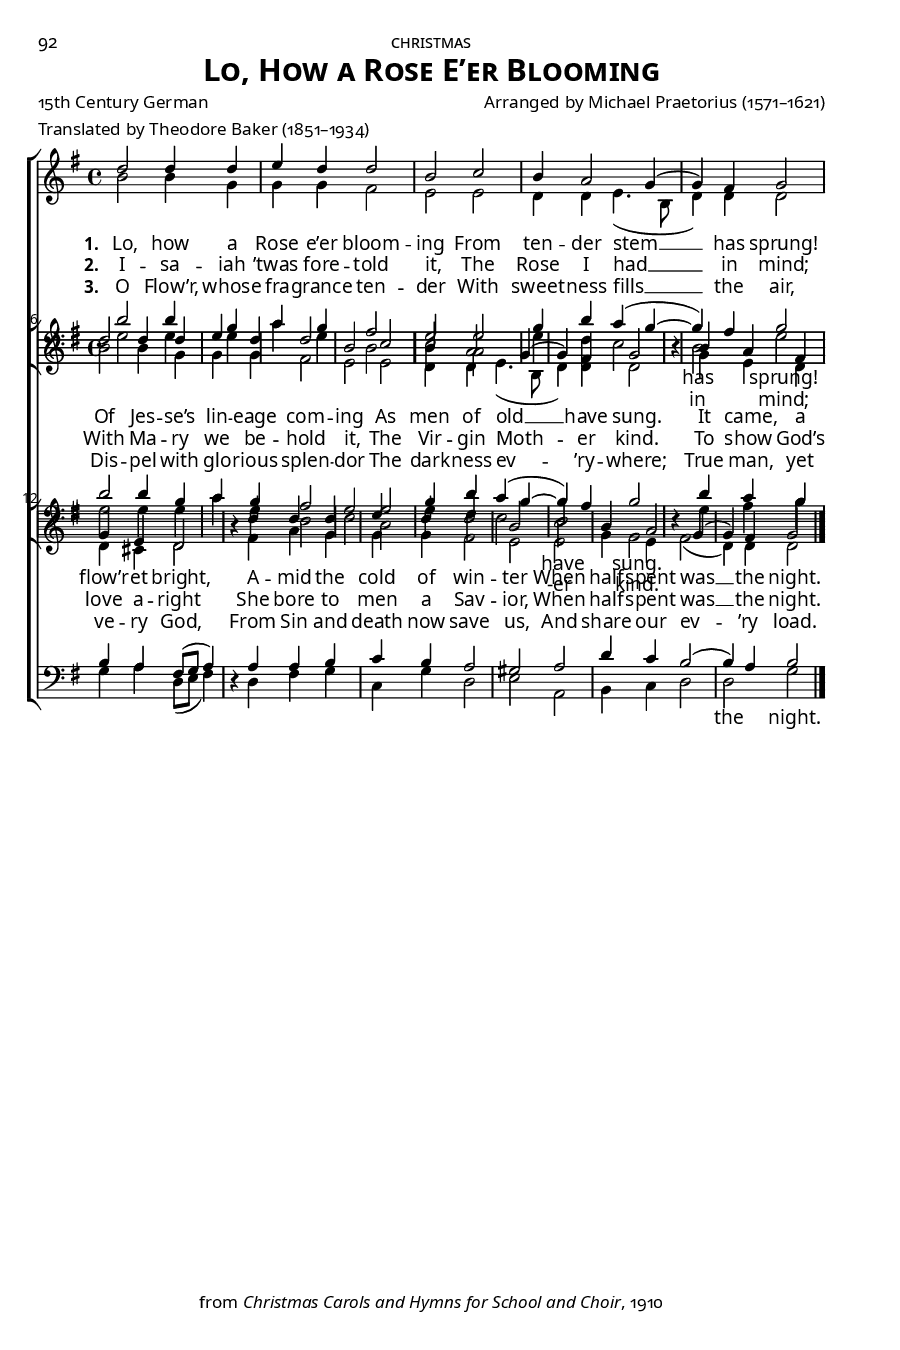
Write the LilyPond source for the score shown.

\version "2.14.2"
\include "util.ly"
\header {
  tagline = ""%\markup { "from" \concat{\italic "HymnsAndCarolsOfChristmas.com"}}

    title = \markup{\override #'(font-name . "Garamond Premier Pro Semibold"){ \abs-fontsize #15 \smallCapsOldStyle"Lo, How a Rose E’er Blooming"}}
    poet = \markup\oldStyleNum"15th Century German"
    meter = \markup\oldStyleNum"Translated by Theodore Baker (1851–1934)"
    composer = \markup\oldStyleNum"Arranged by Michael Praetorius (1571–1621)"
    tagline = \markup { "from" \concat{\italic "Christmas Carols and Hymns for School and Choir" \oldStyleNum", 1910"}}
  }
\paper {
  print-all-headers = ##f
  paper-height = 9\in
  paper-width = 6\in
  indent = 0\in
  %system-system-spacing = #'((basic-distance . 10) (padding . 0))
  system-system-spacing =
    #'((basic-distance . 0)
       (minimum-distance . 0)
       (padding . -12)
       (stretchability . 100))
  %markup-system-spacing =
  %  #'((basic-distance . 0)
  %     (minimum-distance . 0)
  %     (padding . -5)
  %     (stretchability . 100))
  score-markup-spacing =
    #'((basic-distance . 0)
       (minimum-distance . 0)
       (padding . -2)
       (stretchability . 100))
%{IF_LESSER
  markup-system-spacing #'stretchability = 50
  top-markup-spacing #'stretchability = 30
  last-bottom-spacing #'stretchability = 60
%}%END_IF_LESSER
  ragged-last-bottom = ##t
  ragged-bottom = ##f
  two-sided = ##t
  inner-margin = 0.5\in
  outer-margin = 0.25\in
  top-margin = 0.25\in
  bottom-margin = 0.25\in
  first-page-number = #092
  print-first-page-number = ##t
  headerLine = \markup{\override #'(font-name . "Garamond Premier Pro") \smallCapsOldStyle"christmas"}
  oddHeaderMarkup = \markup\fill-line{
     \override #'(font-name . "Garamond Premier Pro")\abs-fontsize #8.5
     \combine 
        \fill-line{"" \if \should-print-page-number
        \oldStylePageNum""
        }
        \fill-line{\headerLine}
  }
  evenHeaderMarkup = \markup {
     \override #'(font-name . "Garamond Premier Pro")\abs-fontsize #8.5
     \combine
        \if \should-print-page-number
        \oldStylePageNum""
        \fill-line{\headerLine}
  }
}
#(set-global-staff-size 15) \paper{ #(define fonts (make-pango-font-tree "GoudyOlSt BT" "Garamond Premier Pro" "Garamond Premier Pro" (/ 15 20))) }

%END_IF_NOT_LESSER







global = {
  \key g \major
  \time 4/4
  \override DynamicLineSpanner #'staff-padding = #0.0
  \override DynamicLineSpanner #'Y-extent = #'(-1 . 1)
}

sopMusic = \relative c'' {
  d2 d4 d |
  e d d2 |
  b c |
  b4 a2 g4( |
  
  g) fis g2 |
  d' d4 d |
  e d d2 |
  b c |
  
  b4 a2 g4( |
  g) fis g2 |
  b4\rest b4 a fis |
  g e d2 |
  
  b'4\rest d4 d d |
  e d d2 |
  b c |
  b4 a2 g4( |
  g) fis g2 \bar "|."
}
sopWords = \lyricmode {
  
}

altoMusic = \relative c'' {
  b2 b4 g |
  g g fis2 |
  e e |
  d4 d e4.( b8 |
  
  d4) d4 d2 |
  b'2 b4 g |
  g g fis2 |
  e e |
  
  d4 d e4.( b8 |
  d4) d d2 |
  s4 g e d |
  d cis d2 |
  
  s4 fis a g |
  g g fis2 |
  e e |
  g4 e fis2( |
  d4) d d2 \bar "|."
}
altoWords = \lyricmode {
  \dropLyricsV
  \set stanza = #"1. "
  Lo, how a Rose e’er bloom -- ing
  From ten -- der stem __ has sprung!
  Of Jes -- se’s lin -- eage com -- ing
  As men of old __ have sung.
  It came, a flow’r -- et bright,
  A -- mid the cold of win -- ter
  When half -- spent was __ the night.
}
altoWordsII = {
  \dropLyricsV
  \set stanza = \markup{"2. "}
  \lyricmode {
    I -- sa -- iah ’twas fore -- told it,
    The Rose I had __ in mind;
    With Ma -- ry we be -- hold it,
    The Vir -- gin Moth -- er kind.
    To show God’s love a -- right
    She bore to men a Sav -- ior,
    When half -- spent was __ the night.
  }
}
altoWordsIII = \lyricmode {
  \dropLyricsV
  \set stanza = #"3. "
  O Flow’r, whose fra -- grance ten -- der
  With sweet -- ness fills __ the air,
  Dis -- pel with glo -- rious splen -- dor
  The dark -- ness ev -- ’ry -- where;
  True man, yet ve -- ry God,
  From Sin and death now save us,
  And share our ev -- ’ry load.
}
altoWordsIV = \lyricmode {
}
altoWordsV = \lyricmode {
}
altoWordsVI = \lyricmode {
}
tenorMusic = \relative c' {
  d2 d4 b |
  c b a2 |
  g g |
  b4 d c( b~ |
  
  b) a b2 |
  d d4 b |
  c b a2 |
  g g |
  
  b4 d c( b~ |
  b) a b2 |
  s4 d4 c b |
  b a fis8[( g] a4) |
  
  s4 a4 a b |
  c b a2 |
  gis a |
  d4 c b2( |
  b4) a b2 \bar "|."
}
tenorWords = \lyricmode {

}

bassMusic = \relative c {
  g'2 g4 g |
  c g d2 |
  e c |
  g'4 fis e2 |
  
  d2 g |
  g g4 g |
  c g d2 |
  e c |
  
  g'4 fis e2 |
  d g, |
  d'4\rest g a b |
  g a d,8[( e] fis4) |
  
  d4\rest d fis g |
  c, g' d2 |
  e a, |
  b4 c d2 |
  d g \bar "|."
}
bassWords = \lyricmode {
  \repeat unfold 11 { \skip 1 }
  has sprung!
  \repeat unfold 11 { \skip 1 }
  have sung.
  \repeat unfold 17 { \skip 1 }
  the night.
}
bassWordsII = \lyricmode {
  \repeat unfold 11 { \skip 1 }
  in mind;
  \repeat unfold 11 { \skip 1 }
  -er kind.
%{IF_LESSER
  \repeat unfold 17 { \skip 1 }
  the night.
%}%END_IF_LESSER
}
bassWordsIII = \lyricmode {
  \repeat unfold 11 { \skip 1 }
  the air,
  \repeat unfold 11 { \skip 1 }
  ’ry -- where;
  \repeat unfold 17 { \skip 1 }
  ’ry load.
}

pianoRH = \relative c' {
  
}
pianoLH = \relative c' {
  
}

\score {
  <<
   \new ChoirStaff <<
%    \new Lyrics = sopranos \with { \override VerticalAxisGroup #'nonstaff-relatedstaff-spacing = #'((basic-distance . 1)) }
    \new Staff = women <<
      \new Voice = "sopranos" { \voiceOne << \global \sopMusic >> }
      \new Voice = "altos" { \voiceTwo << \global \altoMusic >> }
    >>
    \new Lyrics \with { alignAboveContext = #"women" \override VerticalAxisGroup #'nonstaff-relatedstaff-spacing = #'((basic-distance . 1))} \lyricsto "sopranos" \sopWords
    \new Lyrics = "altosVI"  \with { alignBelowContext = #"women" } \lyricsto "altos" \altoWordsVI
    \new Lyrics = "altosV"  \with { alignBelowContext = #"women" } \lyricsto "altos" \altoWordsV
    \new Lyrics = "altosIV"  \with { alignBelowContext = #"women" } \lyricsto "altos" \altoWordsIV
    \new Lyrics = "altosIII"  \with { alignBelowContext = #"women" } \lyricsto "altos" \altoWordsIII
    \new Lyrics = "altosII"  \with { alignBelowContext = #"women" } \lyricsto "altos" \altoWordsII
    \new Lyrics = "altos"  \with { alignBelowContext = #"women" \override VerticalAxisGroup #'nonstaff-relatedstaff-spacing = #'((basic-distance . 1)) } \lyricsto "altos" \altoWords
   \new Staff = men <<
      \clef bass
      \new Voice = "tenors" { \voiceOne << \global \tenorMusic >> }
      \new Voice = "basses" { \voiceTwo << \global \bassMusic >> }
    >>
    \new Lyrics \with { alignAboveContext = #"men" \override VerticalAxisGroup #'nonstaff-relatedstaff-spacing = #'((basic-distance . 1)(padding . 0.2)) } \lyricsto "tenors" \tenorWords
%{IF_LESSER
    \new Lyrics \with { alignBelowContext = #"men" \override VerticalAxisGroup #'nonstaff-relatedstaff-spacing = #'((basic-distance . 1)(padding . 0.2)) } \lyricsto "basses" \bassWordsIII
%}%END_IF_LESSER
    \new Lyrics \with { alignBelowContext = #"men" \override VerticalAxisGroup #'nonstaff-relatedstaff-spacing = #'((basic-distance . 1)(padding . 0.2)) } \lyricsto "basses" \bassWordsII
    \new Lyrics \with { alignBelowContext = #"men" \override VerticalAxisGroup #'nonstaff-relatedstaff-spacing = #'((basic-distance . 1)(padding . 0.2)) } \lyricsto "basses" \bassWords
  >>
%    \new PianoStaff << \new Staff { \new Voice { \pianoRH } } \new Staff { \clef "bass" \pianoLH } >>
  >>
  \layout {
    %#(layout-set-staff-size 15)
    %#(define fonts (make-pango-font-tree "GoudyOlSt BT" "Garamond Premier Pro" "Garamond Premier Pro" (/ 15 20)))
    \context {
      \Score
      %\override SpacingSpanner #'base-shortest-duration = #(ly:make-moment 1 8)
      %\override SpacingSpanner #'common-shortest-duration = #(ly:make-moment 1 4)
    }
    \context {
      % Remove all empty staves
      % \Staff \RemoveEmptyStaves \override VerticalAxisGroup #'remove-first = ##t
    }
    \context {
      \Lyrics
      \override LyricText #'X-offset = #center-on-word
    }
  }
  
  \midi {
    \tempo 4 = 100
    \set Staff.midiInstrument = "piccolo"
  
    \context {
      \Voice
      \remove "Dynamic_performer"
    }
  }
}
